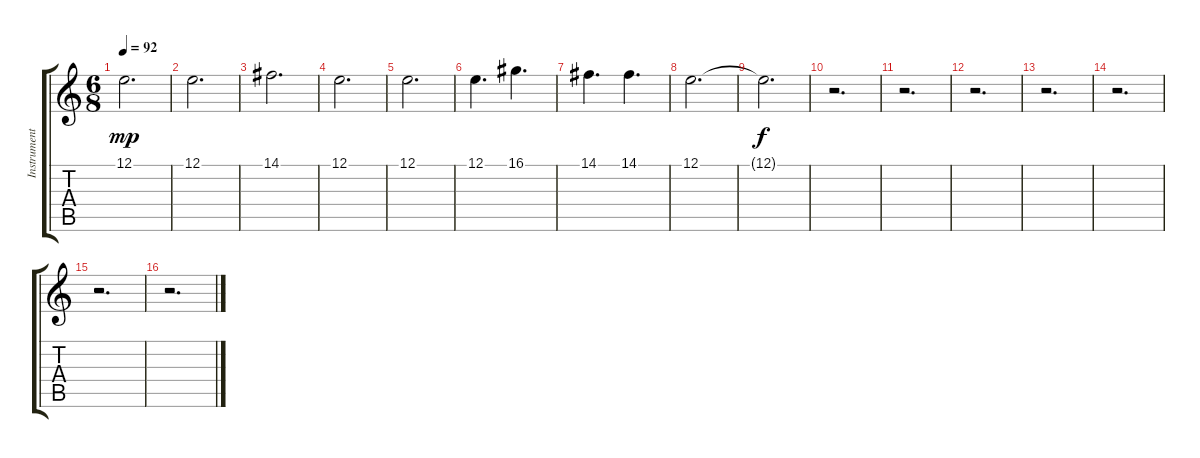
\track ("Instrument 3" "Instrument") {instrument accordion}
\staff {score tabs}
\tuning (E4 B3 G3 D3 A2 E2) {hide}
\ts (6 8)
\tempo 92
\clef g2
\ks c
12.1.2{d dy mp} |
12.1.2{d} |
14.1.2{d} |
12.1.2{d} |
12.1.2{d} |
12.1.4{d} 16.1.4{d} |
14.1.4{d} 14.1.4{d} |
12.1.2{d} |
12.1{t}.2{d dy f} |
r.2{d} |
r.2{d} |
r.2{d} |
r.2{d} |
r.2{d} |
r.2{d} |
r.2{d}
